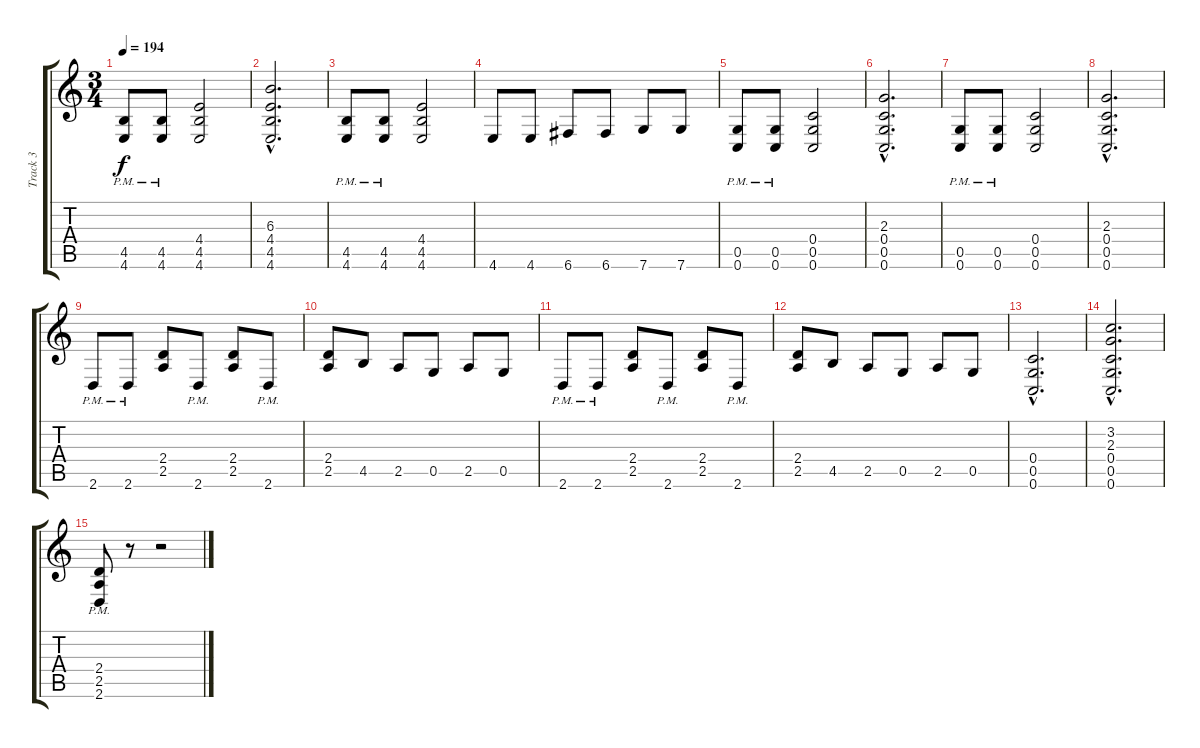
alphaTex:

\track ("Track 3" "Track 3") {instrument overdrivenguitar}
\staff {score tabs}
\tuning (D4 A3 F3 C3 G2 C2) {hide}
\ts (3 4)
\tempo 194
\clef g2
\ks c
(4.5{pm} 4.6{pm}).8{dy f} (4.5{pm} 4.6{pm}).8 (4.4 4.5 4.6).2 |
(6.3{hac} 4.4{hac} 4.5{hac} 4.6{hac}).2{d} |
(4.5{pm} 4.6{pm}).8 (4.5{pm} 4.6{pm}).8 (4.4 4.5 4.6).2 |
4.6.8 4.6.8 6.6.8 6.6.8 7.6.8 7.6.8 |
(0.5{pm} 0.6{pm}).8 (0.5{pm} 0.6{pm}).8 (0.4 0.5 0.6).2 |
(2.3{hac} 0.4{hac} 0.5{hac} 0.6{hac}).2{d} |
(0.5{pm} 0.6{pm}).8 (0.5{pm} 0.6{pm}).8 (0.4 0.5 0.6).2 |
(2.3{hac} 0.4{hac} 0.5{hac} 0.6{hac}).2{d} |
2.6{pm}.8 2.6{pm}.8 (2.4 2.5).8 2.6{pm}.8 (2.4 2.5).8 2.6{pm}.8 |
(2.4 2.5).8 4.5.8 2.5.8 0.5.8 2.5.8 0.5.8 |
2.6{pm}.8 2.6{pm}.8 (2.4 2.5).8 2.6{pm}.8 (2.4 2.5).8 2.6{pm}.8 |
(2.4 2.5).8 4.5.8 2.5.8 0.5.8 2.5.8 0.5.8 |
(0.4{hac} 0.5{hac} 0.6{hac}).2{d} |
(3.2{hac} 2.3{hac} 0.4{hac} 0.5{hac} 0.6{hac}).2{d} |
(2.4{pm} 2.5{pm} 2.6{pm}).8 r.8 r.2
